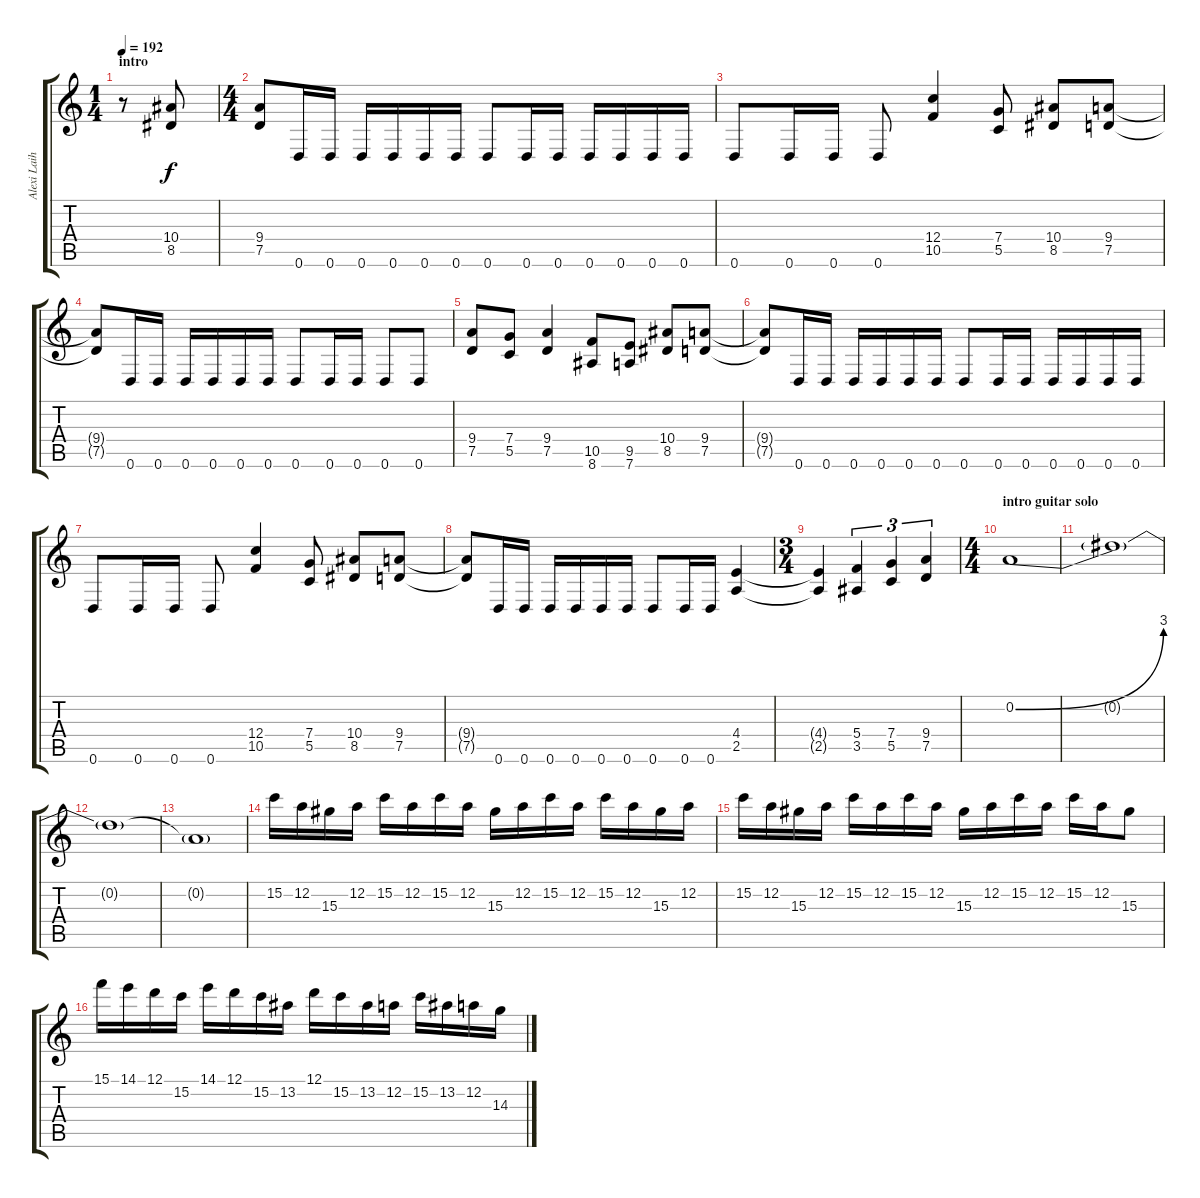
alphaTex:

\track ("Alexi Laiho" "Alexi Laih") {instrument distortionguitar}
\staff {score tabs}
\tuning (D4 A3 F3 C3 G2 D2) {hide}
\ts (1 4)
\section ("" "intro")
\tempo 192
\clef g2
\ks c
r.8{dy f instrument distortionguitar} (10.4 8.5).8 |
\ts (4 4)
(9.4 7.5).8 0.6.16 0.6.16 0.6.16 0.6.16 0.6.16 0.6.16 0.6.8 0.6.16 0.6.16 0.6.16 0.6.16 0.6.16 0.6.16 |
0.6.8 0.6.16 0.6.16 0.6.8 (12.4 10.5).4 (7.4 5.5).8 (10.4 8.5).8 (9.4 7.5).8 |
(9.4{t} 7.5{t}).8 0.6.16 0.6.16 0.6.16 0.6.16 0.6.16 0.6.16 0.6.8 0.6.16 0.6.16 0.6.8 0.6.8 |
(9.4 7.5).8 (7.4 5.5).8 (9.4 7.5).4 (10.5 8.6).8 (9.5 7.6).8 (10.4 8.5).8 (9.4 7.5).8 |
(9.4{t} 7.5{t}).8 0.6.16 0.6.16 0.6.16 0.6.16 0.6.16 0.6.16 0.6.8 0.6.16 0.6.16 0.6.16 0.6.16 0.6.16 0.6.16 |
0.6.8 0.6.16 0.6.16 0.6.8 (12.4 10.5).4 (7.4 5.5).8 (10.4 8.5).8 (9.4 7.5).8 |
(9.4{t} 7.5{t}).8 0.6.16 0.6.16 0.6.16 0.6.16 0.6.16 0.6.16 0.6.8 0.6.16 0.6.16 (4.4 2.5).4 |
\ts (3 4)
(4.4{t} 2.5{t}).4 (5.4 3.5).4{tu (3 2)} (7.4 5.5).4{tu (3 2)} (9.4 7.5).4{tu (3 2)} |
\ts (4 4)
\section ("" "intro guitar solo")
0.2{be (bend 0 0 60 12)}.1 |
0.2{t}.1 |
0.2{t}.1 |
0.2{t}.1 |
15.2.16 12.2.16 15.3.16 12.2.16 15.2.16 12.2.16 15.2.16 12.2.16 15.3.16 12.2.16 15.2.16 12.2.16 15.2.16 12.2.16 15.3.16 12.2.16 |
15.2.16 12.2.16 15.3.16 12.2.16 15.2.16 12.2.16 15.2.16 12.2.16 15.3.16 12.2.16 15.2.16 12.2.16 15.2.16 12.2.16 15.3.8 |
15.1.16 14.1.16 12.1.16 15.2.16 14.1.16 12.1.16 15.2.16 13.2.16 12.1.16 15.2.16 13.2.16 12.2.16 15.2.16 13.2.16 12.2.16 14.3.16
